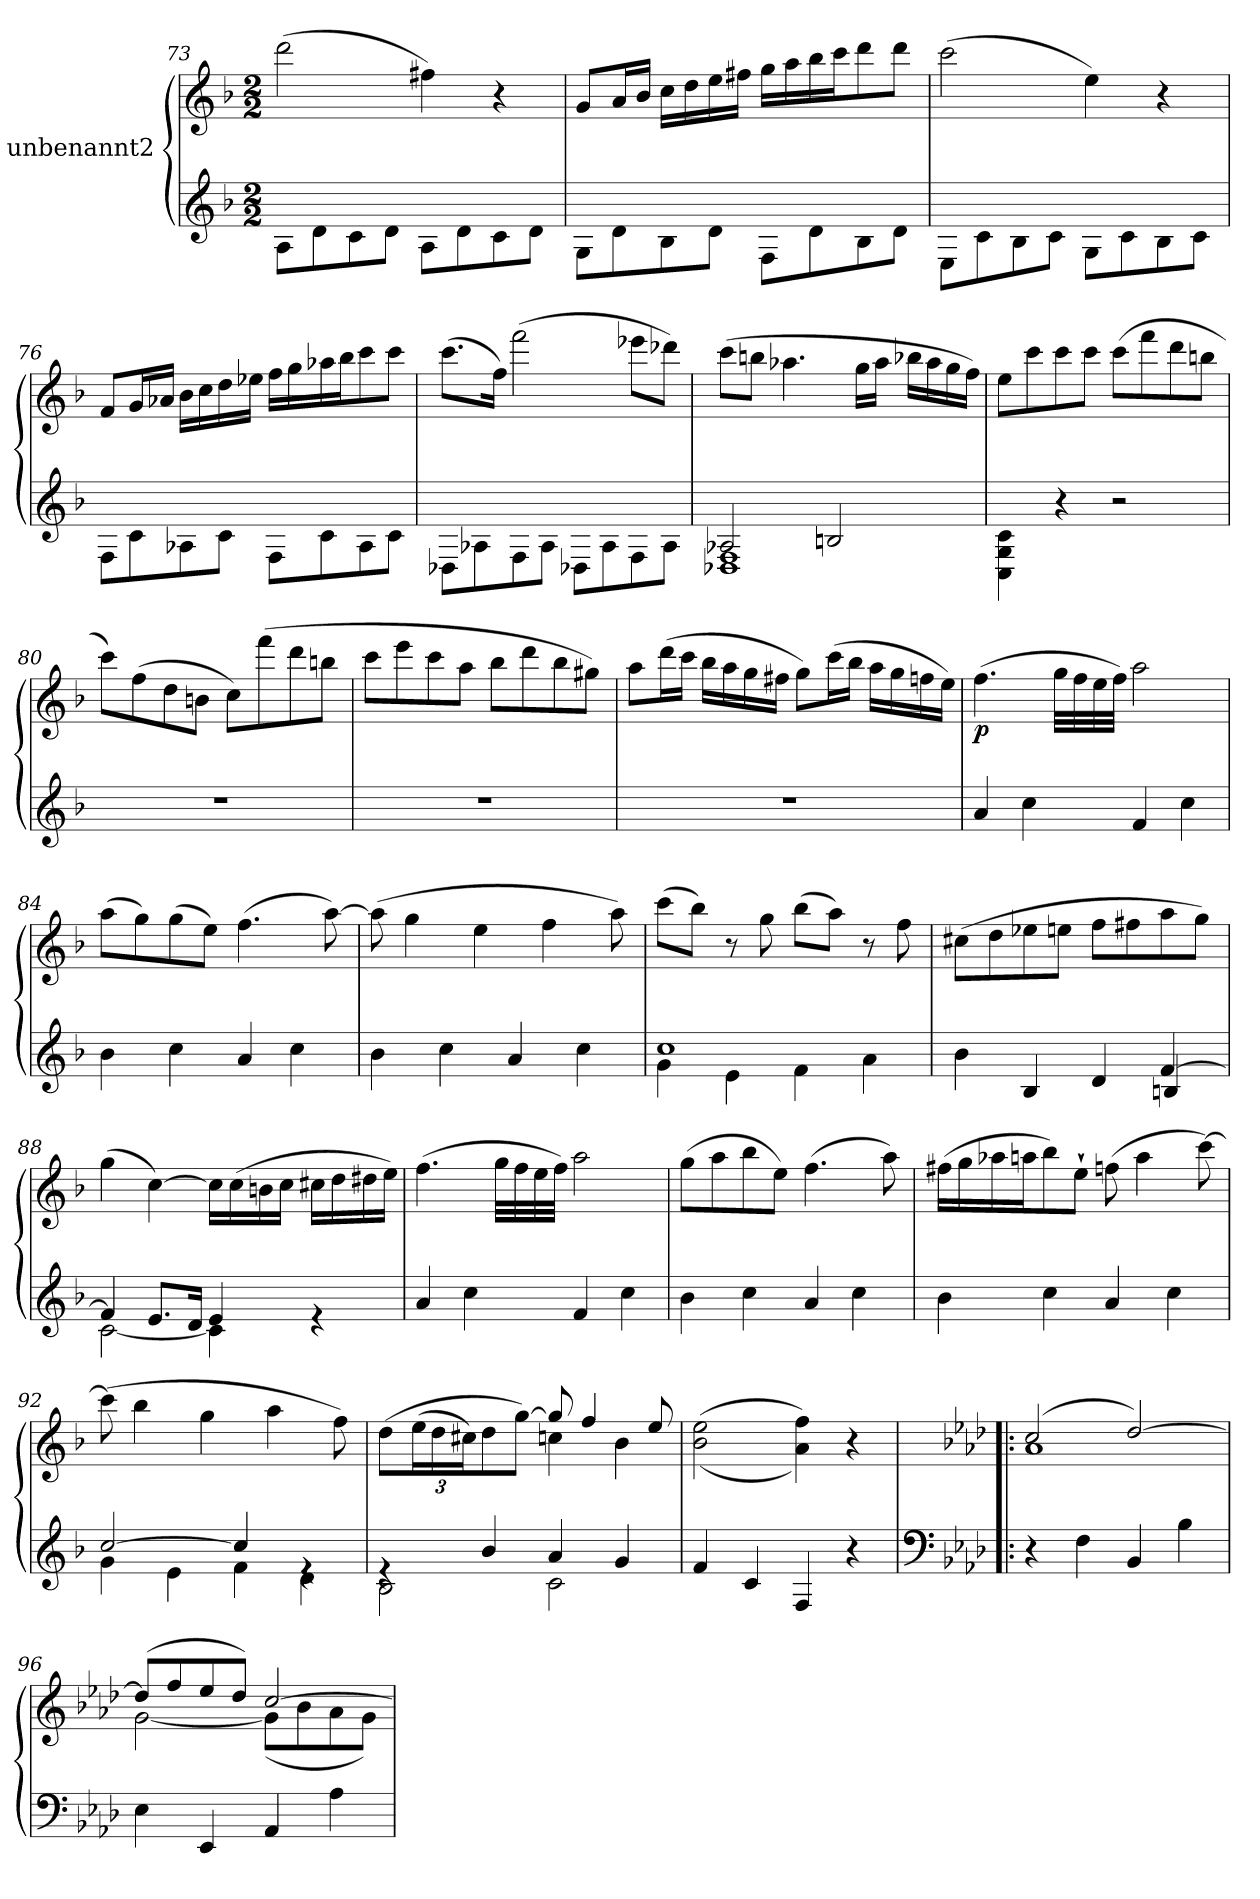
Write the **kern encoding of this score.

**kern	**kern	**dynam
*part1	*part1	*part1
*staff2	*staff1	*staff1/2
*I"unbenannt2	*	*
*clefG2	*clefG2	*
*k[b-]	*k[b-]	*
*M2/2	*M2/2	*
=73	=73	=73
8A\L	(>2ddd\	.
8d\	.	.
8c\	.	.
8d\J	.	.
8A\L	4ff#X\)	.
8d\	.	.
8c\	4r	.
8d\J	.	.
!!LO:PB:g=z
=74	=74	=74
8G\L	8g/L	.
8d\	16a/L	.
.	16b-/JJ	.
8B-\	16cc\LL	.
.	16dd\	.
8d\J	16ee\	.
.	16ff#X\JJ	.
8F\L	16gg\LL	.
.	16aa\	.
8d\	16bb-\	.
.	16ccc\J	.
8B-\	8ddd\	.
8d\J	8ddd\J	.
=75	=75	=75
8E\L	(>2ccc\	.
8c\	.	.
8B-\	.	.
8c\J	.	.
8G\L	4ee\)	.
8c\	.	.
8B-\	4r	.
8c\J	.	.
=76	=76	=76
8F\L	8f/L	.
8c\	16g/L	.
.	16a-X/JJ	.
8A-X\	16b-\LL	.
.	16cc\	.
8c\J	16dd\	.
.	16ee-\JJ	.
8F\L	16ff\LL	.
.	16gg\	.
8c\	16aa-X\	.
.	16bb-\J	.
8A-\	8ccc\	.
8c\J	8ccc\J	.
!!LO:LB:g=z
=77	=77	=77
8D-X\L	(>8.ccc\L	.
8A-X\	.	.
.	16ff\Jk)	.
8F\	(>2fff\	.
8A-\J	.	.
8D-X\L	.	.
8A-\	.	.
8F\	8eee-X\L	.
8A-\J	8ddd-X\J)	.
=78	=78	=78
*^	*	*
2A-X/	1D-X 1F	(>8ccc\L	.
.	.	8bbn\J	.
.	.	4.aa-X\	.
2Bn/	.	.	.
.	.	16gg\LL	.
.	.	16aa-\JJ	.
.	.	16bb-X\LL	.
.	.	16aa-\	.
.	.	16gg\	.
.	.	16ff\JJ)	.
*v	*v	*	*
=79	=79	=79
4C\ 4G\ 4c\	8ee\L	.
.	8ccc\	.
4r	8ccc\	.
.	8ccc\J	.
2r	(>8ccc\L	.
.	8fff\	.
.	8ddd\	.
.	8bbn\J	.
=80	=80	=80
1r	8ccc\L)	.
.	(>8ff\	.
.	8dd\	.
.	8bn\J	.
.	8cc\L)	.
.	(>8fff\	.
.	8ddd\	.
.	8bbn\J	.
!!LO:LB:g=z
=81	=81	=81
1r	8ccc\L	.
.	8eee\	.
.	8ccc\	.
.	8aa\J	.
.	8bb-\L	.
.	8ddd\	.
.	8bb-\	.
.	8gg#X\J)	.
=82	=82	=82
1r	8aa\L	.
.	(>16ddd\L	.
.	16ccc\JJ	.
.	16bb-\LL	.
.	16aa\	.
.	16gg\	.
.	16ff#X\JJ	.
.	8gg\L)	.
.	(>16ccc\L	.
.	16bb-\JJ	.
.	16aa\LL	.
.	16gg\	.
.	16ffn\	.
.	16ee\JJ)	.
=83	=83	=83
!	!	!LO:DY:b
4a/	(>4.ff\	p
4cc\	.	.
.	32gg\LLL	.
.	32ff\	.
.	32ee\	.
.	32ff\JJJ)	.
4f/	2aa\	.
4cc\	.	.
!!LO:LB:g=z
=84	=84	=84
4b-\	(>8aa\L	.
.	8gg\)	.
4cc\	(>8gg\	.
.	8ee\J)	.
4a/	(>4.ff\	.
4cc\	.	.
.	[8aa\)	.
=85	=85	=85
4b-\	(>8aa\]	.
.	4gg\	.
4cc\	.	.
.	4ee\	.
4a/	.	.
.	4ff\	.
4cc\	.	.
.	8aa\)	.
=86	=86	=86
*^	*	*
1cc	4g\	(>8ccc\L	.
.	.	8bb-\J)	.
.	4e\	8r	.
.	.	8gg\	.
.	4f\	(>8bb-\L	.
.	.	8aa\J)	.
.	4a\	8r	.
.	.	8ff\	.
=87	=87	=87	=87
4b-\	2.ryy	(>8cc#X\L	.
.	.	8dd\	.
4B-/	.	8ee-X\	.
.	.	8een\J	.
4d/	.	8ff\L	.
.	.	8ff#X\	.
[4f/	4Bn/	8aa\	.
.	.	8gg\J)	.
!!LO:LB:g=z
=88	=88	=88	=88
4f/]	[2c\	(>4gg\	.
8.e/L	.	[4cc\)	.
16d/Jk	.	.	.
4e/	4c\]	16cc\LL]	.
.	.	(>16cc\	.
.	.	16bn\	.
.	.	16cc\JJ	.
4re	4ryy	16cc#X\LL	.
.	.	16dd\	.
.	.	16dd#X\	.
.	.	16ee\JJ)	.
*v	*v	*	*
=89	=89	=89
4a/	(>4.ff\	.
4cc\	.	.
.	32gg\LLL	.
.	32ff\	.
.	32ee\	.
.	32ff\JJJ)	.
4f/	2aa\	.
4cc\	.	.
=90	=90	=90
4b-\	(>8gg\L	.
.	8aa\	.
4cc\	8bb-\	.
.	8ee\J)	.
4a/	(>4.ff\	.
4cc\	.	.
.	8aa\)	.
!!LO:PB:g=z
=91	=91	=91
4b-\	(>16ff#X\LL	.
.	16gg\	.
.	16aa-X\	.
.	16aan\J	.
4cc\	8bb-\)	.
.	8ee`\J	.
4a/	(>8ffn\	.
.	4aa\	.
4cc\	.	.
.	[8ccc\)	.
=92	=92	=92
*^	*	*
[2cc/	4g\	(>8ccc\]	.
.	.	4bb-\	.
.	4e\	.	.
.	.	4gg\	.
4cc/]	4f\	.	.
.	.	4aa\	.
4re	4d\	.	.
.	.	8ff\)	.
=93	=93	=93	=93
*	*	*^	*
4re	2B-\	(>8dd\L	2ryy	.
*	*	*Xbrackettup	*	*
.	.	(>24ee\L	.	.
.	.	24dd\	.	.
.	.	24cc#X\J)	.	.
4b-/	.	8dd\	.	.
.	.	[8gg\J)	.	.
4a/	2c\	8gg/]	4ccn\	.
.	.	4ff/	.	.
4g/	.	.	4b-\	.
.	.	8ee/	.	.
*v	*v	*	*	*
*	*v	*v	*
=94	=94	=94
4f/	(>(<2b-\ 2ee\	.
4c/	.	.
4F/	4a\ 4ff\))	.
4r	4r	.
!!LO:LB:g=z
=95!|:	=95!|:	=95!|:
*clefF4	*	*
*k[b-e-a-d-]	*k[b-e-a-d-]	*
*	*^	*
4r	(>2cc/	1a-	.
4F\	.	.	.
4BB-/	[2dd-/)	.	.
4B-\	.	.	.
=96	=96	=96	=96
4E-\	(>8dd-/L]	[2g\	.
.	8ff/	.	.
4EE-/	8ee-/	.	.
.	8dd-/J)	.	.
4AA-/	[2cc/	(<8g\L]	.
.	.	8b-\	.
4A-\	.	8a-\	.
.	.	8g\J)	.
*	*v	*v	*
=	=	=
*-	*-	*-
